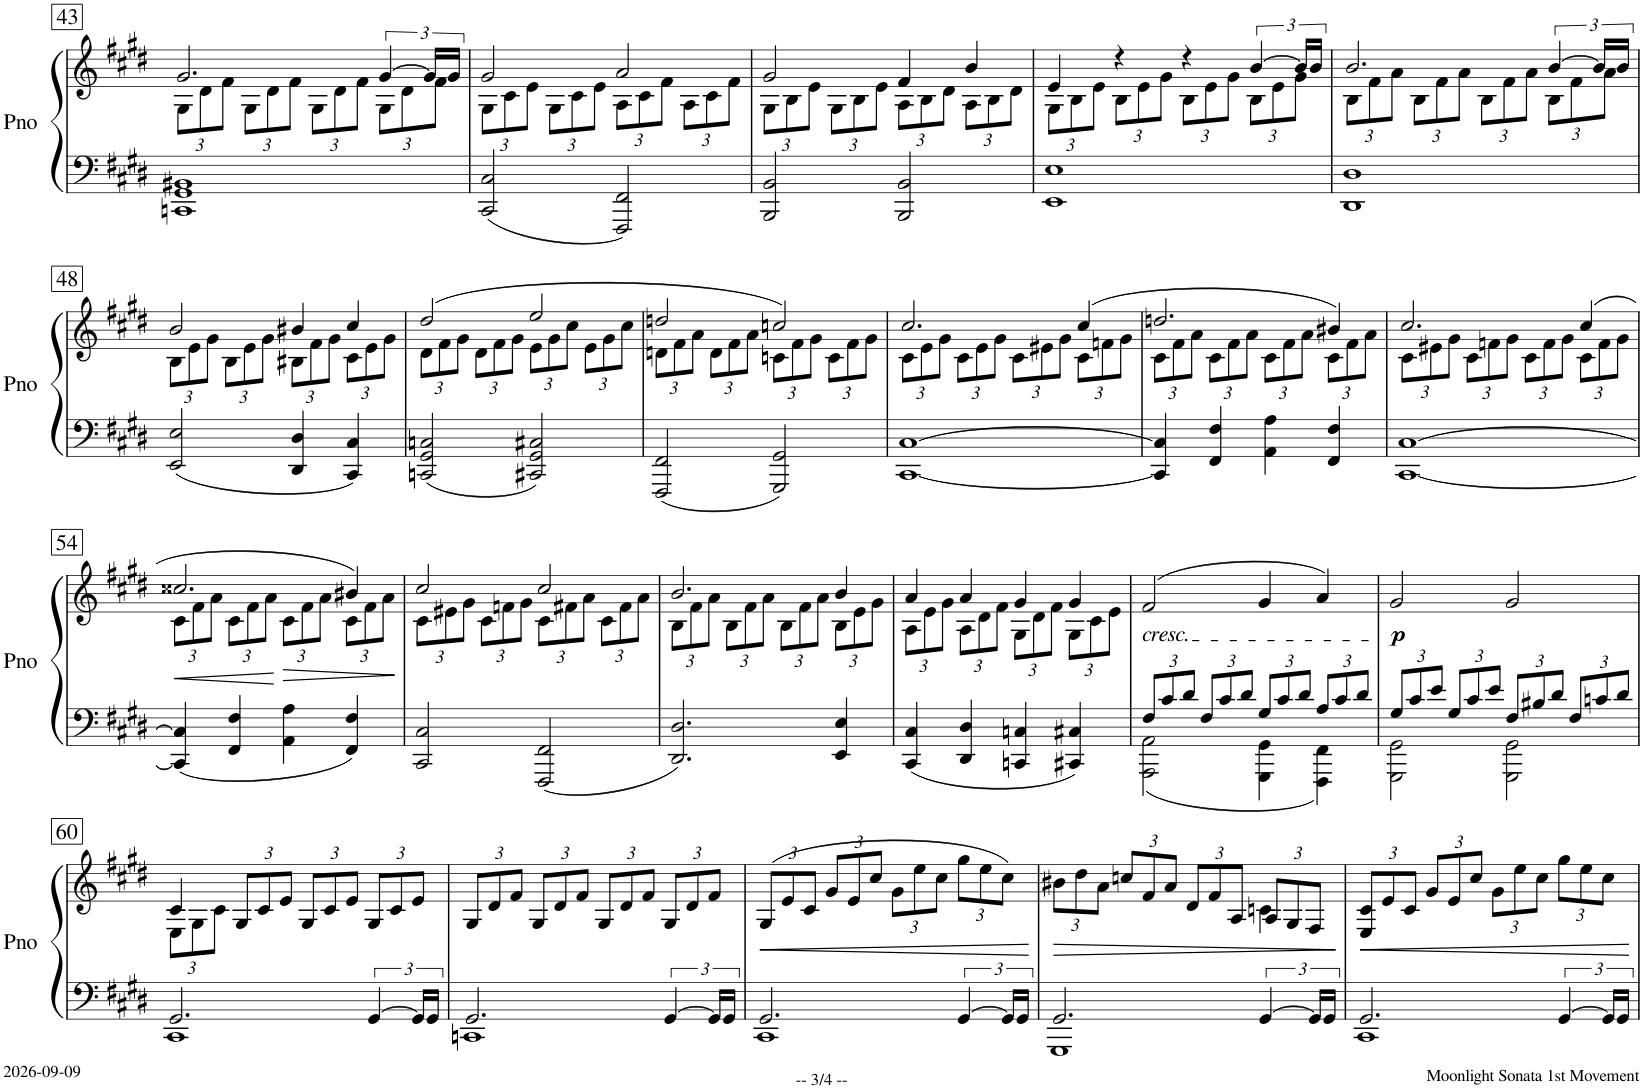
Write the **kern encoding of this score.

**kern	**kern	**dynam
*part1	*part1	*part1
*staff2	*staff1	*staff1/2
*I"Piano	*	*
*I'Pno	*	*
!!LO:PB:g=z
*clefF4	*clefG2	*
*k[f#c#g#d#]	*k[f#c#g#d#]	*
*E:	*E:	*
*M2/2	*M2/2	*
*met(c|)	*met(c|)	*
=43	=43	=43
*	*^	*
*	*	*Xbrackettup	*
1CCn 1GG# 1BB#X	2.g#/	12G#\L	.
.	.	12d#\	.
.	.	12f#\J	.
.	.	12G#\L	.
.	.	12d#\	.
.	.	12f#\J	.
.	.	12G#\L	.
.	.	12d#\	.
.	.	12f#\J	.
*	*brackettup	*Xbrackettup	*
.	[6g#/	12G#\L	.
.	.	12d#\	.
.	24g#/LL]	12f#\J	.
.	24g#/JJ	.	.
=44	=44	=44	=44
2CC#/ 2C#/	2g#/	12G#\L	.
.	.	12c#\	.
.	.	12e\J	.
.	.	12G#\L	.
.	.	12c#\	.
.	.	12e\J	.
2FFF#/ 2FF#/	2a/	12A\L	.
.	.	12c#\	.
.	.	12f#\J	.
.	.	12A\L	.
.	.	12c#\	.
.	.	12f#\J	.
=45	=45	=45	=45
2BBB/ 2BB/	2g#/	12G#\L	.
.	.	12B\	.
.	.	12e\J	.
.	.	12G#\L	.
.	.	12B\	.
.	.	12e\J	.
2BBB/ 2BB/	4f#/	12A\L	.
.	.	12B\	.
.	.	12d#\J	.
.	4b/	12A\L	.
.	.	12B\	.
.	.	12d#\J	.
=46	=46	=46	=46
1EE 1E	4e/	12G#\L	.
.	.	12B\	.
.	.	12e\J	.
.	4r	12B\L	.
.	.	12e\	.
.	.	12g#\J	.
.	4r	12B\L	.
.	.	12e\	.
.	.	12g#\J	.
*	*brackettup	*Xbrackettup	*
.	[6b/	12B\L	.
.	.	12e\	.
.	24b/LL]	12g#\J	.
.	24b/JJ	.	.
=47	=47	=47	=47
1DD# 1D#	2.b/	12B\L	.
.	.	12f#\	.
.	.	12a\J	.
.	.	12B\L	.
.	.	12f#\	.
.	.	12a\J	.
.	.	12B\L	.
.	.	12f#\	.
.	.	12a\J	.
*	*brackettup	*Xbrackettup	*
.	[6b/	12B\L	.
.	.	12f#\	.
.	24b/LL]	12a\J	.
.	24b/JJ	.	.
!!LO:LB:g=z	!!
=48	=48	=48	=48
2EE/ 2E/	2b/	12B\L	.
.	.	12e\	.
.	.	12g#\J	.
.	.	12B\L	.
.	.	12e\	.
.	.	12g#\J	.
4DD#/ 4D#/	4b#X/	12B#X\L	.
.	.	12f#\	.
.	.	12g#\J	.
4CC#/ 4C#/	4cc#/	12c#\L	.
.	.	12e\	.
.	.	12g#\J	.
=49	=49	=49	=49
2CCn/ 2GG#/ 2Cn/	(2dd#/	12d#\L	.
.	.	12f#\	.
.	.	12g#\J	.
.	.	12d#\L	.
.	.	12f#\	.
.	.	12g#\J	.
2CC#X/ 2GG#/ 2C#X/	2ee/	12e\L	.
.	.	12g#\	.
.	.	12cc#\J	.
.	.	12e\L	.
.	.	12g#\	.
.	.	12cc#\J	.
=50	=50	=50	=50
2FFF#/ 2FF#/	2ddn/	12dn\L	.
.	.	12f#\	.
.	.	12a\J	.
.	.	12d\L	.
.	.	12f#\	.
.	.	12a\J	.
2GGG#/ 2GG#/	2ccn/)	12cn\L	.
.	.	12f#\	.
.	.	12g#\J	.
.	.	12c\L	.
.	.	12f#\	.
.	.	12g#\J	.
=51	=51	=51	=51
[1CC# [1C#	2.cc#/	12c#\L	.
.	.	12e\	.
.	.	12g#\J	.
.	.	12c#\L	.
.	.	12e\	.
.	.	12g#\J	.
.	.	12c#\L	.
.	.	12e#X\	.
.	.	12g#\J	.
.	(4cc#/	12c#\L	.
.	.	12fn\	.
.	.	12g#\J	.
=52	=52	=52	=52
4CC#/] 4C#/]	2.ddn/	12c#\L	.
.	.	12f#\	.
.	.	12a\J	.
4FF#/ 4F#/	.	12c#\L	.
.	.	12f#\	.
.	.	12a\J	.
4AA\ 4A\	.	12c#\L	.
.	.	12f#\	.
.	.	12a\J	.
4FF#/ 4F#/	4b#X/)	12c#\L	.
.	.	12f#\	.
.	.	12a\J	.
=53	=53	=53	=53
[1CC# [1C#	2.cc#/	12c#\L	.
.	.	12e#X\	.
.	.	12g#\J	.
.	.	12c#\L	.
.	.	12fn\	.
.	.	12g#\J	.
.	.	12c#\L	.
.	.	12f\	.
.	.	12g#\J	.
.	(4cc#/	12c#\L	.
.	.	12f\	.
.	.	12g#\J	.
!!LO:LB:g=z	!!
=54	=54	=54	=54
!	!	!	!LO:HP:b
4CC#/] 4C#/]	2.cc##X/	12c#\L	<
.	.	12f#\	.
.	.	12a\J	.
4FF#/ 4F#/	.	12c#\L	.
.	.	12f#\	.
.	.	12a\J	.
4AA\ 4A\	.	12c#\L	[
.	.	12f#\	.
.	.	12a\J	.
4FF#/ 4F#/	4b#X/)	12c#\L	.
.	.	12f#\	.
.	.	12a\J	.
=55	=55	=55	=55
2CC#/ 2C#/	2cc#/	12c#\L	.
.	.	12e#X\	.
.	.	12g#\J	.
.	.	12c#\L	.
.	.	12fn\	.
.	.	12g#\J	.
2FFF#/ 2FF#/	2cc#/	12c#\L	.
.	.	12f#X\	.
.	.	12a\J	.
.	.	12c#\L	.
.	.	12f#\	.
.	.	12a\J	.
=56	=56	=56	=56
2.DD#/ 2.D#/	2.b/	12B\L	.
.	.	12f#\	.
.	.	12a\J	.
.	.	12B\L	.
.	.	12f#\	.
.	.	12a\J	.
.	.	12B\L	.
.	.	12f#\	.
.	.	12a\J	.
4EE/ 4E/	4b/	12B\L	.
.	.	12e\	.
.	.	12g#\J	.
=57	=57	=57	=57
4CC#/ 4C#/	4a/	12A\L	.
.	.	12e\	.
.	.	12g#\J	.
4DD#/ 4D#/	4a/	12A\L	.
.	.	12d#\	.
.	.	12f#\J	.
4CCn/ 4Cn/	4g#/	12G#\L	.
.	.	12d#\	.
.	.	12f#\J	.
4CC#X/ 4C#X/	4g#/	12G#\L	.
.	.	12c#\	.
.	.	12e\J	.
*	*v	*v	*
=58	=58	=58
*Xbrackettup	*	*
*^	*^	*
!	!	!LO:TX:b:i:t=cresc.	!	!
*	*	*v	*v	*
12F#/L	2AAA\ 2AA\	(>2f#/	.
12c#/	.	.	.
12d#/J	.	.	.
12F#/L	.	.	.
12c#/	.	.	.
12d#/J	.	.	.
12G#/L	4GGG#\ 4GG#\	4g#/	.
12c#/	.	.	.
12d#/J	.	.	.
12A/L	4FFF#\ 4FF#\	4a/)	.
12c#/	.	.	.
12d#/J	.	.	.
=59	=59	=59	=59
!	!	!	!LO:DY:b
12G#/L	2GGG#\ 2GG#\	2g#/	p
12c#/	.	.	.
12e/J	.	.	.
12G#/L	.	.	.
12c#/	.	.	.
12e/J	.	.	.
12F#/L	2GGG#\ 2GG#\	2g#/	.
12B#X/	.	.	.
12d#/J	.	.	.
12F#/L	.	.	.
12cn/	.	.	.
12d#/J	.	.	.
!!LO:LB:g=z
=60	=60	=60	=60
*	*	*^	*
2.GG#/	1CC#	12E\L	4c#/	.
.	.	12G#\	.	.
.	.	12c#\J	.	.
.	.	12G#/L	2.ryy	.
.	.	12c#/	.	.
.	.	12e/J	.	.
.	.	12G#/L	.	.
.	.	12c#/	.	.
.	.	12e/J	.	.
*brackettup	*	*	*	*
[6GG#/	.	12G#/L	.	.
.	.	12c#/	.	.
24GG#/LL]	.	12e/J	.	.
24GG#/JJ	.	.	.	.
*	*	*v	*v	*
=61	=61	=61	=61
2.GG#/	1CCn	12G#/L	.
.	.	12d#/	.
.	.	12f#/J	.
.	.	12G#/L	.
.	.	12d#/	.
.	.	12f#/J	.
.	.	12G#/L	.
.	.	12d#/	.
.	.	12f#/J	.
[6GG#/	.	12G#/L	.
.	.	12d#/	.
24GG#/LL]	.	12f#/J	.
24GG#/JJ	.	.	.
=62	=62	=62	=62
!	!	!	!LO:HP:b
2.GG#/	1CC#	(12G#/L	<
.	.	12e/	.
.	.	12c#/J	.
.	.	12g#/L	.
.	.	12e/	.
.	.	12cc#/J	.
.	.	12g#\L	.
.	.	12ee\	.
.	.	12cc#\J	.
[6GG#/	.	12gg#\L	.
.	.	12ee\	.
24GG#/LL]	.	12cc#\J)	.
24GG#/JJ	.	.	.
*v	*v	*	*
.	.	[
=63	=63	=63
*^	*	*
!	!	!	!LO:HP:b
*	*	*^	*
2.GG#/	1GGG#	12b#X\L	2.ryy	>
.	.	12dd#\	.	.
.	.	12a\J	.	.
.	.	12ccn/L	.	.
.	.	12f#/	.	.
.	.	12a/J	.	.
.	.	12d#/L	.	.
.	.	12f#/	.	.
.	.	12A/J	.	.
[6GG#/	.	12A/L	4cn\	.
.	.	12G#/	.	.
24GG#/LL]	.	12F#/J	.	.
24GG#/JJ	.	.	.	.
*v	*v	*	*	*
*	*v	*v	*
.	.	]
=64	=64	=64
*^	*	*
!	!	!	!LO:HP:b
2.GG#/	1CC#	12E/ 12c#/L	<
.	.	12e/	.
.	.	12c#/J	.
.	.	12g#/L	.
.	.	12e/	.
.	.	12cc#/J	.
.	.	12g#\L	.
.	.	12ee\	.
.	.	12cc#\J	.
[6GG#/	.	12gg#\L	.
.	.	12ee\	.
24GG#/LL]	.	12cc#\J	.
24GG#/JJ	.	.	.
*v	*v	*	*
.	.	[
=	=	=
*-	*-	*-
